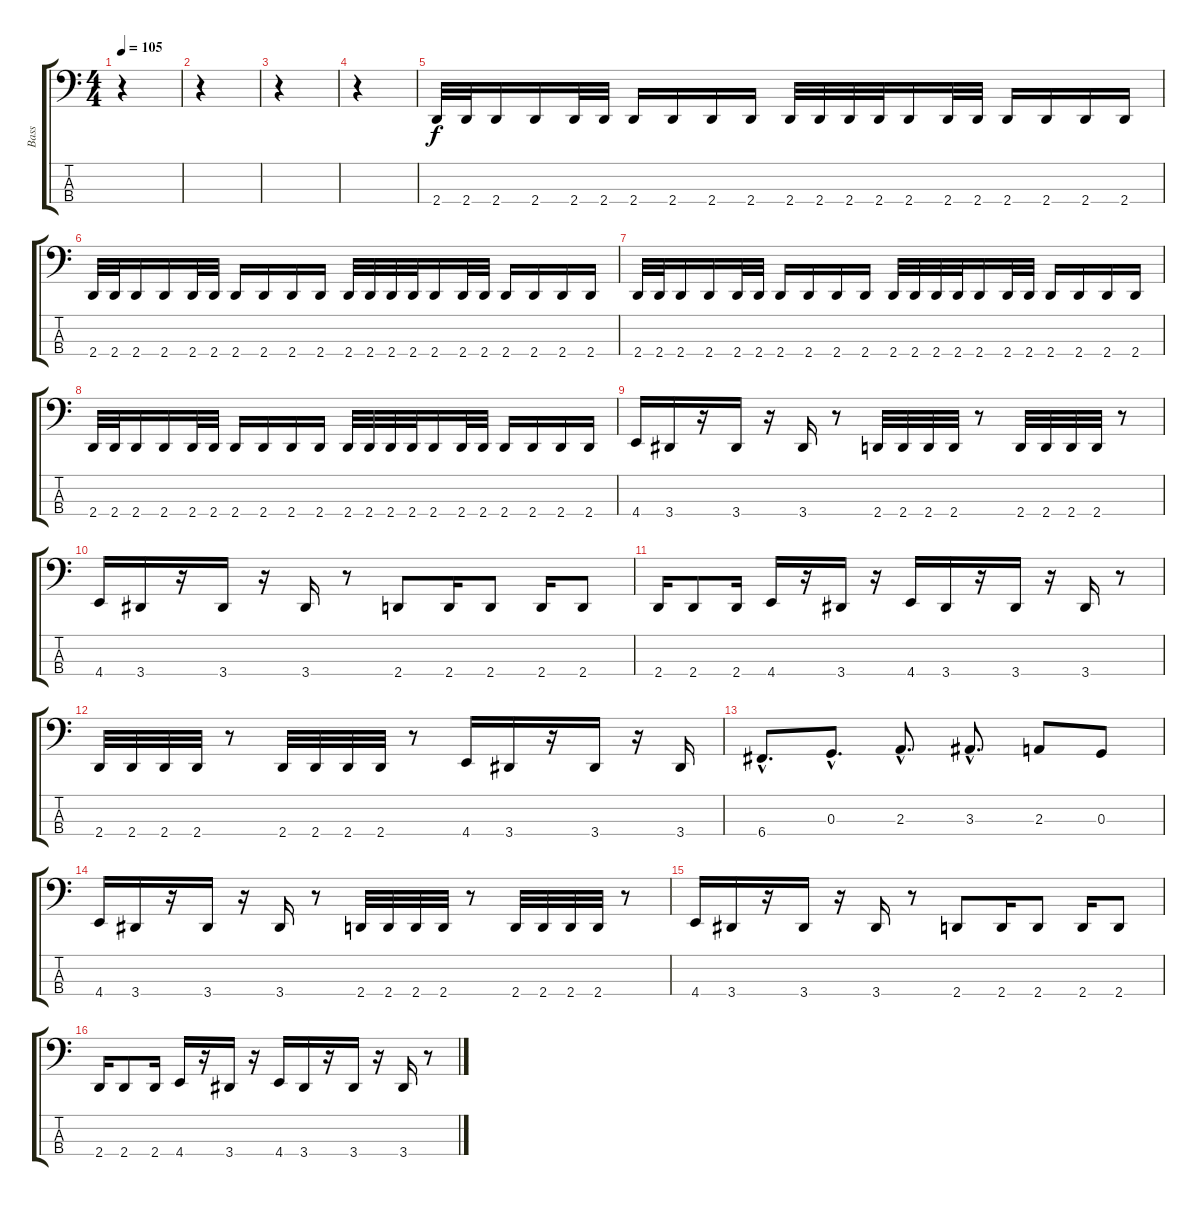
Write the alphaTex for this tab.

\track ("Bass" "Bass") {instrument slapbass1}
\staff {score tabs}
\tuning (F2 C2 G1 C1) {hide}
\ts (4 4)
\tempo 105
\clef f4
\ks c
r.4{dy f instrument slapbass1} |
r.4 |
r.4 |
r.4 |
2.4.32 2.4.32 2.4.16 2.4.16 2.4.32 2.4.32 2.4.16 2.4.16 2.4.16 2.4.16 2.4.32 2.4.32 2.4.32 2.4.32 2.4.16 2.4.32 2.4.32 2.4.16 2.4.16 2.4.16 2.4.16 |
2.4.32 2.4.32 2.4.16 2.4.16 2.4.32 2.4.32 2.4.16 2.4.16 2.4.16 2.4.16 2.4.32 2.4.32 2.4.32 2.4.32 2.4.16 2.4.32 2.4.32 2.4.16 2.4.16 2.4.16 2.4.16 |
2.4.32 2.4.32 2.4.16 2.4.16 2.4.32 2.4.32 2.4.16 2.4.16 2.4.16 2.4.16 2.4.32 2.4.32 2.4.32 2.4.32 2.4.16 2.4.32 2.4.32 2.4.16 2.4.16 2.4.16 2.4.16 |
2.4.32 2.4.32 2.4.16 2.4.16 2.4.32 2.4.32 2.4.16 2.4.16 2.4.16 2.4.16 2.4.32 2.4.32 2.4.32 2.4.32 2.4.16 2.4.32 2.4.32 2.4.16 2.4.16 2.4.16 2.4.16 |
4.4.16 3.4.16 r.16 3.4.16 r.16 3.4.16 r.8 2.4.32 2.4.32 2.4.32 2.4.32 r.8 2.4.32 2.4.32 2.4.32 2.4.32 r.8 |
4.4.16 3.4.16 r.16 3.4.16 r.16 3.4.16 r.8 2.4.8 2.4.16 2.4.8 2.4.16 2.4.8 |
2.4.16 2.4.8 2.4.16 4.4.16 r.16 3.4.16 r.16 4.4.16 3.4.16 r.16 3.4.16 r.16 3.4.16 r.8 |
2.4.32 2.4.32 2.4.32 2.4.32 r.8 2.4.32 2.4.32 2.4.32 2.4.32 r.8 4.4.16 3.4.16 r.16 3.4.16 r.16 3.4.16 |
6.4{hac}.8{d} 0.3{hac}.8{d} 2.3{hac}.8{d} 3.3{hac}.8{d} 2.3.8 0.3.8 |
4.4.16 3.4.16 r.16 3.4.16 r.16 3.4.16 r.8 2.4.32 2.4.32 2.4.32 2.4.32 r.8 2.4.32 2.4.32 2.4.32 2.4.32 r.8 |
4.4.16 3.4.16 r.16 3.4.16 r.16 3.4.16 r.8 2.4.8 2.4.16 2.4.8 2.4.16 2.4.8 |
2.4.16 2.4.8 2.4.16 4.4.16 r.16 3.4.16 r.16 4.4.16 3.4.16 r.16 3.4.16 r.16 3.4.16 r.8
